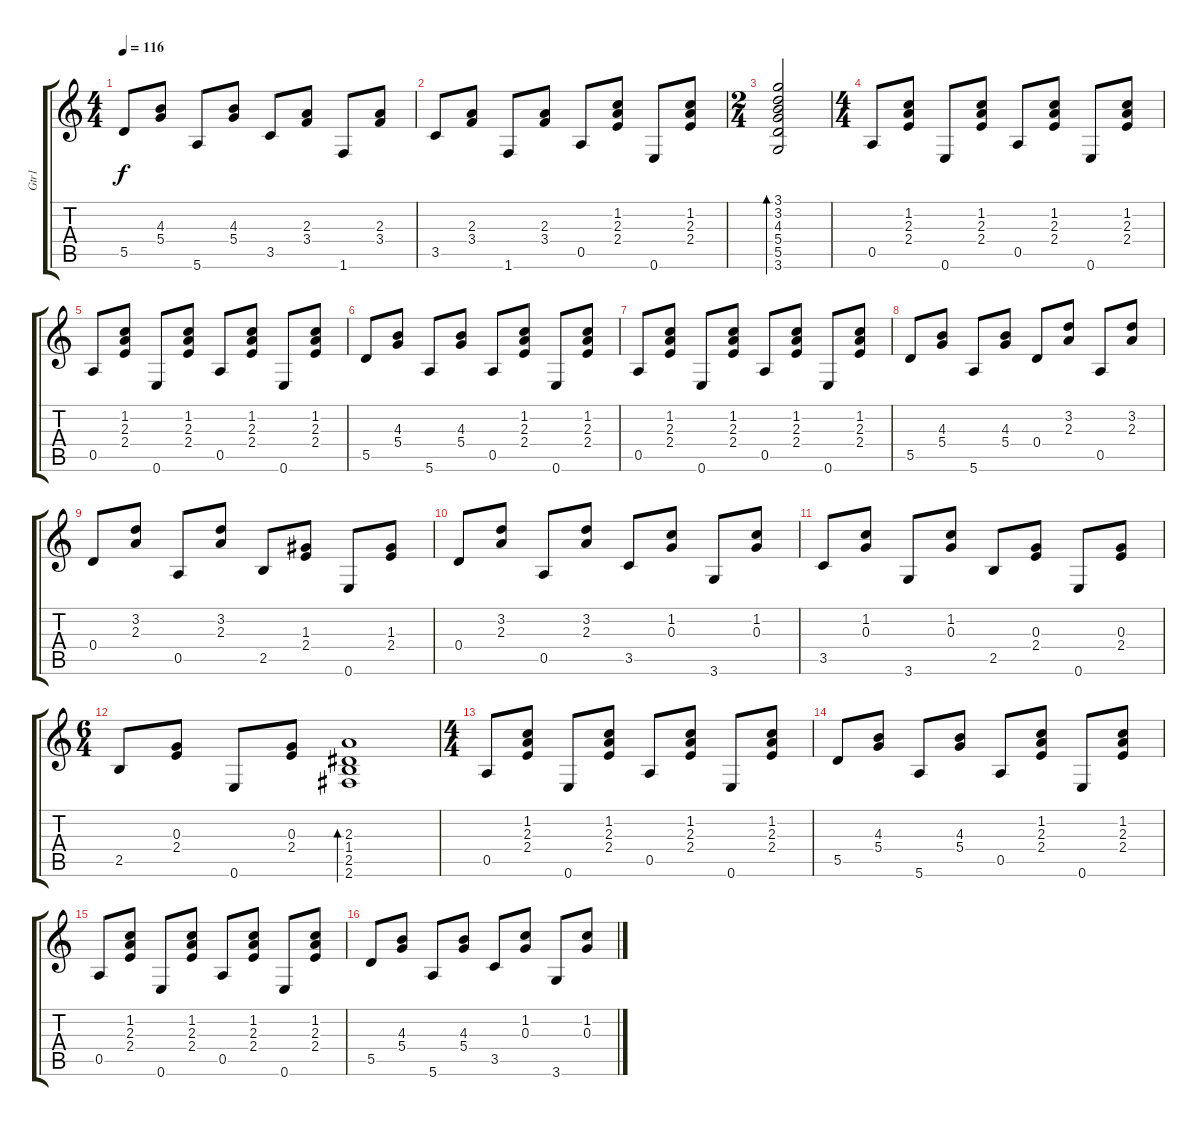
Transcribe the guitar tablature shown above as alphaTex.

\track ("Gtr1" "Gtr1") {instrument acousticguitarnylon}
\staff {score tabs}
\tuning (E4 B3 G3 D3 A2 E2) {hide}
\ts (4 4)
\tempo 116
\clef g2
\ks c
5.5.8{dy f} (4.3 5.4).8 5.6.8 (4.3 5.4).8 3.5.8 (2.3 3.4).8 1.6.8 (2.3 3.4).8 |
3.5.8 (2.3 3.4).8 1.6.8 (2.3 3.4).8 0.5.8 (1.2 2.3 2.4).8 0.6.8 (1.2 2.3 2.4).8 |
\ts (2 4)
(3.1 3.2 4.3 5.4 5.5 3.6).2{bd 60} |
\ts (4 4)
0.5.8 (1.2 2.3 2.4).8 0.6.8 (1.2 2.3 2.4).8 0.5.8 (1.2 2.3 2.4).8 0.6.8 (1.2 2.3 2.4).8 |
0.5.8 (1.2 2.3 2.4).8 0.6.8 (1.2 2.3 2.4).8 0.5.8 (1.2 2.3 2.4).8 0.6.8 (1.2 2.3 2.4).8 |
5.5.8 (4.3 5.4).8 5.6.8 (4.3 5.4).8 0.5.8 (1.2 2.3 2.4).8 0.6.8 (1.2 2.3 2.4).8 |
0.5.8 (1.2 2.3 2.4).8 0.6.8 (1.2 2.3 2.4).8 0.5.8 (1.2 2.3 2.4).8 0.6.8 (1.2 2.3 2.4).8 |
5.5.8 (4.3 5.4).8 5.6.8 (4.3 5.4).8 0.4.8 (3.2 2.3).8 0.5.8 (3.2 2.3).8 |
0.4.8 (3.2 2.3).8 0.5.8 (3.2 2.3).8 2.5.8 (1.3 2.4).8 0.6.8 (1.3 2.4).8 |
0.4.8 (3.2 2.3).8 0.5.8 (3.2 2.3).8 3.5.8 (1.2 0.3).8 3.6.8 (1.2 0.3).8 |
3.5.8 (1.2 0.3).8 3.6.8 (1.2 0.3).8 2.5.8 (0.3 2.4).8 0.6.8 (0.3 2.4).8 |
\ts (6 4)
2.5.8 (0.3 2.4).8 0.6.8 (0.3 2.4).8 (2.3 1.4 2.5 2.6).1{bd 60} |
\ts (4 4)
0.5.8 (1.2 2.3 2.4).8 0.6.8 (1.2 2.3 2.4).8 0.5.8 (1.2 2.3 2.4).8 0.6.8 (1.2 2.3 2.4).8 |
5.5.8 (4.3 5.4).8 5.6.8 (4.3 5.4).8 0.5.8 (1.2 2.3 2.4).8 0.6.8 (1.2 2.3 2.4).8 |
0.5.8 (1.2 2.3 2.4).8 0.6.8 (1.2 2.3 2.4).8 0.5.8 (1.2 2.3 2.4).8 0.6.8 (1.2 2.3 2.4).8 |
5.5.8 (4.3 5.4).8 5.6.8 (4.3 5.4).8 3.5.8 (1.2 0.3).8 3.6.8 (1.2 0.3).8
